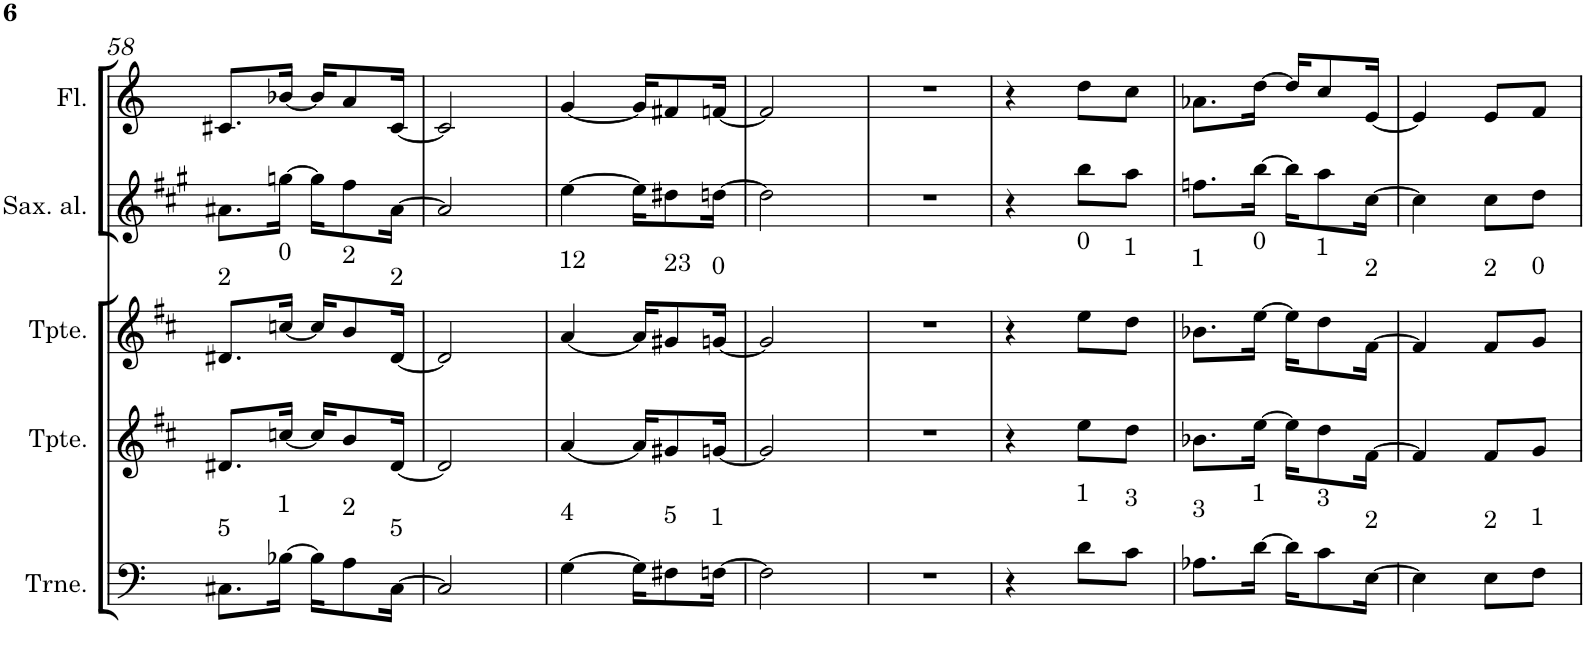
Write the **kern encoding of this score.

**kern	**kern	**kern	**kern	**kern
*part5	*part4	*part3	*part2	*part1
*staff5	*staff4	*staff3	*staff2	*staff1
*I"C ClavF	*I"Bb	*I"Bb - Pirata	*I"Eb	*I"C ClavG
!!LO:PB:g=z
*clefF4	*clefG2	*clefG2	*clefG2	*clefG2
*	*Trd1c2	*Trd1c2	*Trd5c9	*
*k[]	*k[f#c#]	*k[f#c#]	*k[f#c#g#]	*k[]
*M2/4	*M2/4	*M2/4	*M2/4	*M2/4
=58	=58	=58	=58	=58
!	!	!LO:TX:a:t=2	!	!
!LO:TX:a:t=5	!	!	!	!
8.C#X\L	8.d#X/L	8.d#X/L	8.a#X\L	8.c#X/L
!	!	!LO:TX:a:t=0	!	!
!LO:TX:a:t=1	!	!	!	!
[>16B-X\Jk	[<16ccn/Jk	[<16ccn/Jk	[>16ggn\Jk	[<16b-X/Jk
16B-\KL]	16cc/KL]	16cc/KL]	16gg\KL]	16b-/KL]
!	!	!LO:TX:a:t=2	!	!
!LO:TX:a:t=2	!	!	!	!
8A\	8b/	8b/	8ff#\	8a/
!	!	!LO:TX:a:t=2	!	!
!LO:TX:a:t=5	!	!	!	!
[>16C#\Jk	[<16d#/Jk	[<16d#/Jk	[>16a#\Jk	[<16c#/Jk
=59	=59	=59	=59	=59
2C#/]	2d#/]	2d#/]	2a#/]	2c#/]
=60	=60	=60	=60	=60
!	!	!LO:TX:a:t=12	!	!
!LO:TX:a:t=4	!	!	!	!
[>4G\	[<4a/	[<4a/	[>4ee\	[<4g/
16G\KL]	16a/KL]	16a/KL]	16ee\KL]	16g/KL]
!	!	!LO:TX:a:t=23	!	!
!LO:TX:a:t=5	!	!	!	!
8F#X\	8g#X/	8g#X/	8dd#X\	8f#X/
!	!	!LO:TX:a:t=0	!	!
!LO:TX:a:t=1	!	!	!	!
[>16Fn\Jk	[<16gn/Jk	[<16gn/Jk	[>16ddn\Jk	[<16fn/Jk
=61	=61	=61	=61	=61
2F\]	2g/]	2g/]	2dd\]	2f/]
=62	=62	=62	=62	=62
2r	2r	2r	2r	2r
=63	=63	=63	=63	=63
4r	4r	4r	4r	4r
!	!	!LO:TX:a:t=0	!	!
!LO:TX:a:t=1	!	!	!	!
8d\L	8ee\L	8ee\L	8bb\L	8dd\L
!	!	!LO:TX:a:t=1	!	!
!LO:TX:a:t=3	!	!	!	!
8c\J	8dd\J	8dd\J	8aa\J	8cc\J
=64	=64	=64	=64	=64
!	!	!LO:TX:a:t=1	!	!
!LO:TX:a:t=3	!	!	!	!
8.A-X\L	8.b-X\L	8.b-X\L	8.ffn\L	8.a-X\L
!	!	!LO:TX:a:t=0	!	!
!LO:TX:a:t=1	!	!	!	!
[>16d\Jk	[>16ee\Jk	[>16ee\Jk	[>16bb\Jk	[>16dd\Jk
16d\KL]	16ee\KL]	16ee\KL]	16bb\KL]	16dd/KL]
!	!	!LO:TX:a:t=1	!	!
!LO:TX:a:t=3	!	!	!	!
8c\	8dd\	8dd\	8aa\	8cc/
!	!	!LO:TX:a:t=2	!	!
!LO:TX:a:t=2	!	!	!	!
[>16E\Jk	[>16f#\Jk	[>16f#\Jk	[>16cc#\Jk	[<16e/Jk
=65	=65	=65	=65	=65
4E\]	4f#/]	4f#/]	4cc#\]	4e/]
!	!	!LO:TX:a:t=2	!	!
!LO:TX:a:t=2	!	!	!	!
8E\L	8f#/L	8f#/L	8cc#\L	8e/L
!	!	!LO:TX:a:t=0	!	!
!LO:TX:a:t=1	!	!	!	!
8F\J	8g/J	8g/J	8dd\J	8f/J
=	=	=	=	=
*-	*-	*-	*-	*-
